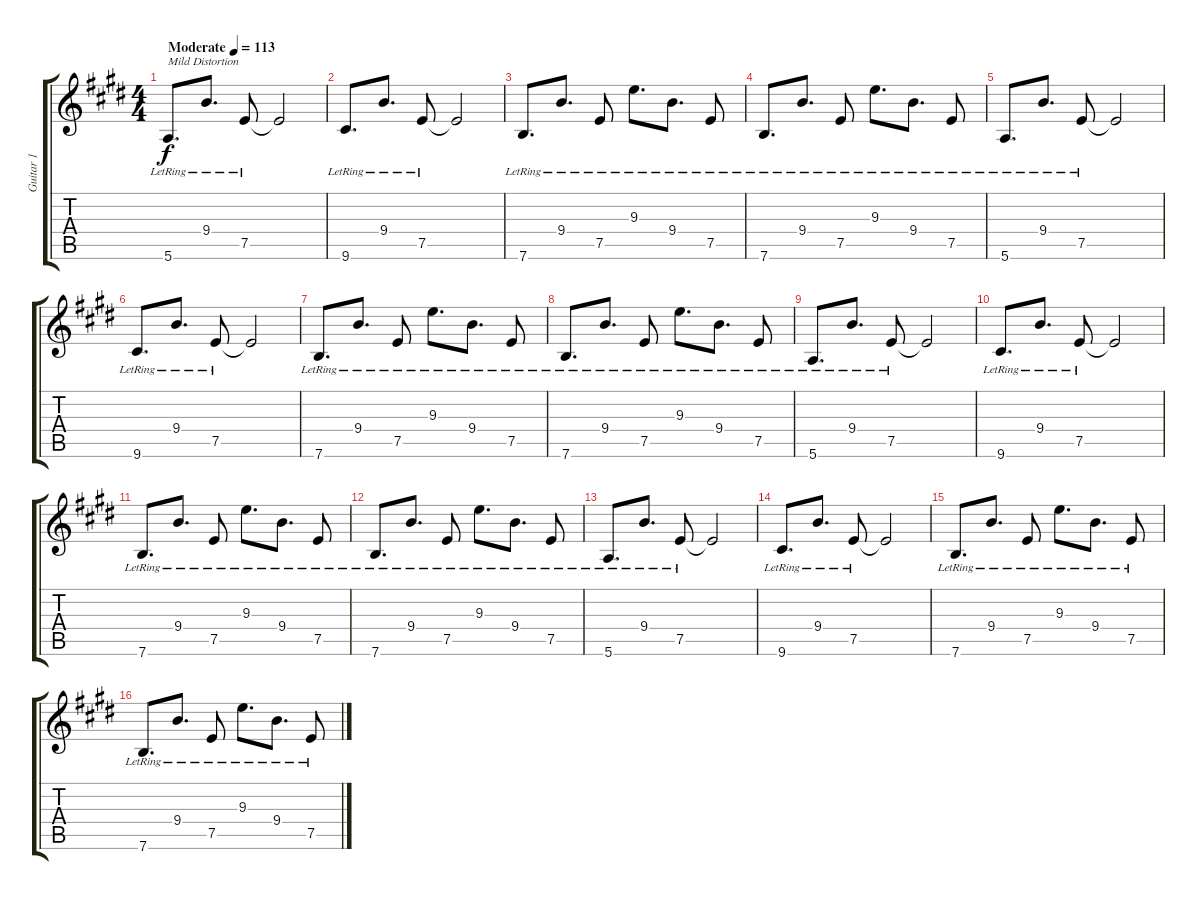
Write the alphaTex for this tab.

\track ("Guitar 1" "Guitar 1") {instrument distortionguitar}
\staff {score tabs}
\tuning (E4 B3 G3 D3 A2 E2) {hide}
\ts (4 4)
\tempo (113 "Moderate")
\clef g2
\ks e
5.6{lr}.8{d txt "Mild Distortion" dy f instrument electricguitarjazz} 9.4{lr}.8{d} 7.5{lr}.8 7.5{t}.2 |
9.6{lr}.8{d} 9.4{lr}.8{d} 7.5{lr}.8 7.5{t}.2 |
7.6{lr}.8{d} 9.4{lr}.8{d} 7.5{lr}.8 9.3{lr}.8{d} 9.4{lr}.8{d} 7.5{lr}.8 |
7.6{lr}.8{d} 9.4{lr}.8{d} 7.5{lr}.8 9.3{lr}.8{d} 9.4{lr}.8{d} 7.5{lr}.8 |
5.6{lr}.8{d} 9.4{lr}.8{d} 7.5{lr}.8 7.5{t}.2 |
9.6{lr}.8{d} 9.4{lr}.8{d} 7.5{lr}.8 7.5{t}.2 |
7.6{lr}.8{d} 9.4{lr}.8{d} 7.5{lr}.8 9.3{lr}.8{d} 9.4{lr}.8{d} 7.5{lr}.8 |
7.6{lr}.8{d} 9.4{lr}.8{d} 7.5{lr}.8 9.3{lr}.8{d} 9.4{lr}.8{d} 7.5{lr}.8 |
5.6{lr}.8{d} 9.4{lr}.8{d} 7.5{lr}.8 7.5{t}.2 |
9.6{lr}.8{d} 9.4{lr}.8{d} 7.5{lr}.8 7.5{t}.2 |
7.6{lr}.8{d} 9.4{lr}.8{d} 7.5{lr}.8 9.3{lr}.8{d} 9.4{lr}.8{d} 7.5{lr}.8 |
7.6{lr}.8{d} 9.4{lr}.8{d} 7.5{lr}.8 9.3{lr}.8{d} 9.4{lr}.8{d} 7.5{lr}.8 |
5.6{lr}.8{d} 9.4{lr}.8{d} 7.5{lr}.8 7.5{t}.2 |
9.6{lr}.8{d} 9.4{lr}.8{d} 7.5{lr}.8 7.5{t}.2 |
7.6{lr}.8{d} 9.4{lr}.8{d} 7.5{lr}.8 9.3{lr}.8{d} 9.4{lr}.8{d} 7.5{lr}.8 |
7.6{lr}.8{d} 9.4{lr}.8{d} 7.5{lr}.8 9.3{lr}.8{d} 9.4{lr}.8{d} 7.5{lr}.8
